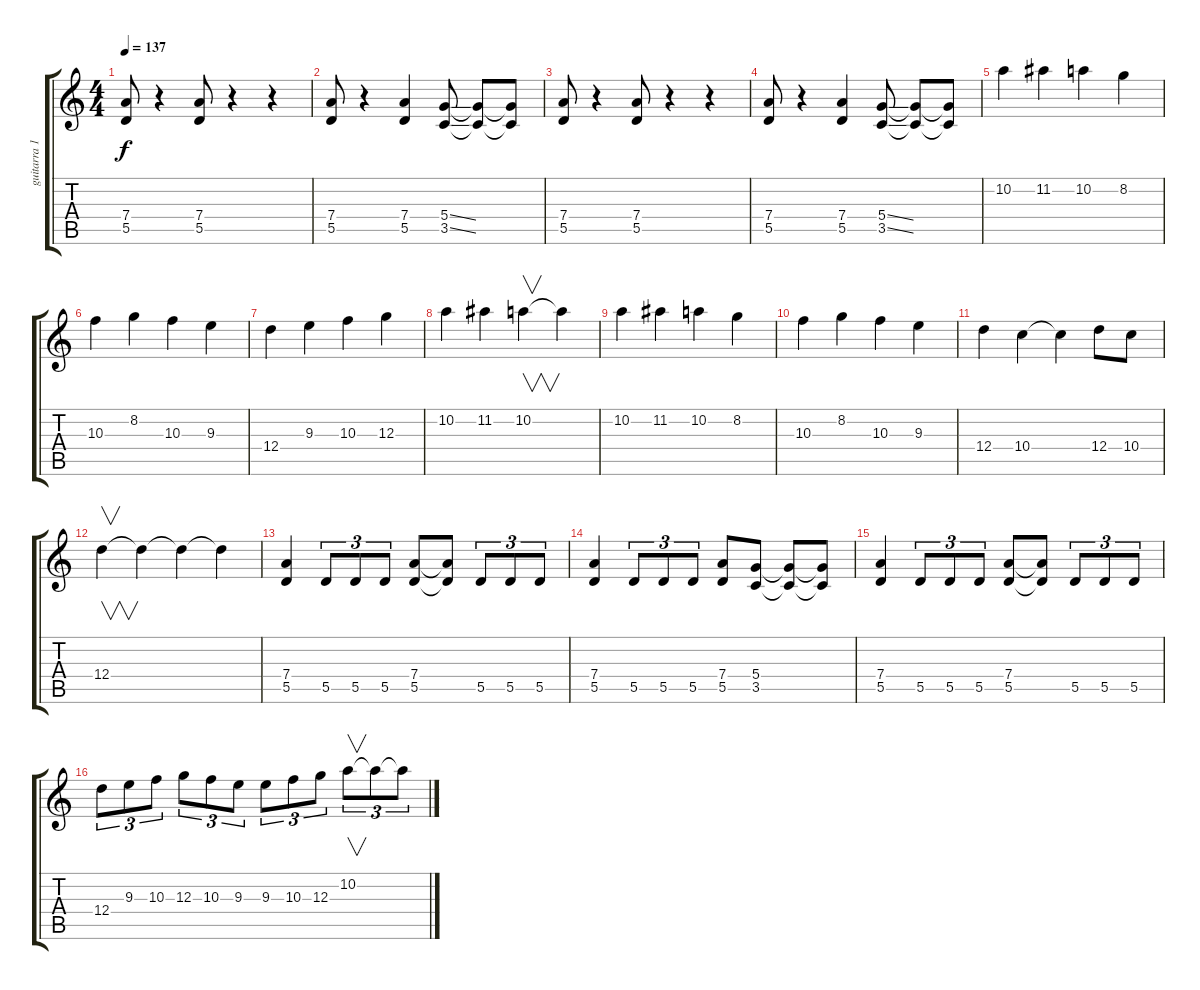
\track ("guitarra 1" "guitarra 1") {instrument distortionguitar}
\staff {score tabs}
\tuning (E4 B3 G3 D3 A2 E2) {hide}
\ts (4 4)
\tempo 137
\clef g2
\ks c
(7.4 5.5).8{dy f} r.4 (7.4 5.5).8 r.4 r.4 |
(7.4 5.5).8 r.4 (7.4 5.5).4 (5.4{ss} 3.5{ss}).8 (5.4{t} 3.5{t}).8 (5.4{t} 3.5{t}).8 |
(7.4 5.5).8 r.4 (7.4 5.5).8 r.4 r.4 |
(7.4 5.5).8 r.4 (7.4 5.5).4 (5.4{ss} 3.5{ss}).8 (5.4{t} 3.5{t}).8 (5.4{t} 3.5{t}).8 |
10.2.4 11.2.4 10.2.4 8.2.4 |
10.3.4 8.2.4 10.3.4 9.3.4 |
12.4.4 9.3.4 10.3.4 12.3.4 |
10.2.4 11.2.4 10.2.4{v} 10.2{t}.4 |
10.2.4 11.2.4 10.2.4 8.2.4 |
10.3.4 8.2.4 10.3.4 9.3.4 |
12.4.4 10.4.4 10.4{t}.4 12.4.8 10.4.8 |
12.4.4{v} 12.4{t}.4 12.4{t}.4 12.4{t}.4 |
(7.4 5.5).4 5.5.8{tu (3 2)} 5.5.8{tu (3 2)} 5.5.8{tu (3 2)} (7.4 5.5).8 (7.4{t} 5.5{t}).8 5.5.8{tu (3 2)} 5.5.8{tu (3 2)} 5.5.8{tu (3 2)} |
(7.4 5.5).4 5.5.8{tu (3 2)} 5.5.8{tu (3 2)} 5.5.8{tu (3 2)} (7.4 5.5).8 (5.4 3.5).8 (5.4{t} 3.5{t}).8 (5.4{t} 3.5{t}).8 |
(7.4 5.5).4 5.5.8{tu (3 2)} 5.5.8{tu (3 2)} 5.5.8{tu (3 2)} (7.4 5.5).8 (7.4{t} 5.5{t}).8 5.5.8{tu (3 2)} 5.5.8{tu (3 2)} 5.5.8{tu (3 2)} |
12.4.8{tu (3 2)} 9.3.8{tu (3 2)} 10.3.8{tu (3 2)} 12.3.8{tu (3 2)} 10.3.8{tu (3 2)} 9.3.8{tu (3 2)} 9.3.8{tu (3 2)} 10.3.8{tu (3 2)} 12.3.8{tu (3 2)} 10.2.8{v tu (3 2)} 10.2{t}.8{tu (3 2)} 10.2{t}.8{tu (3 2)}
